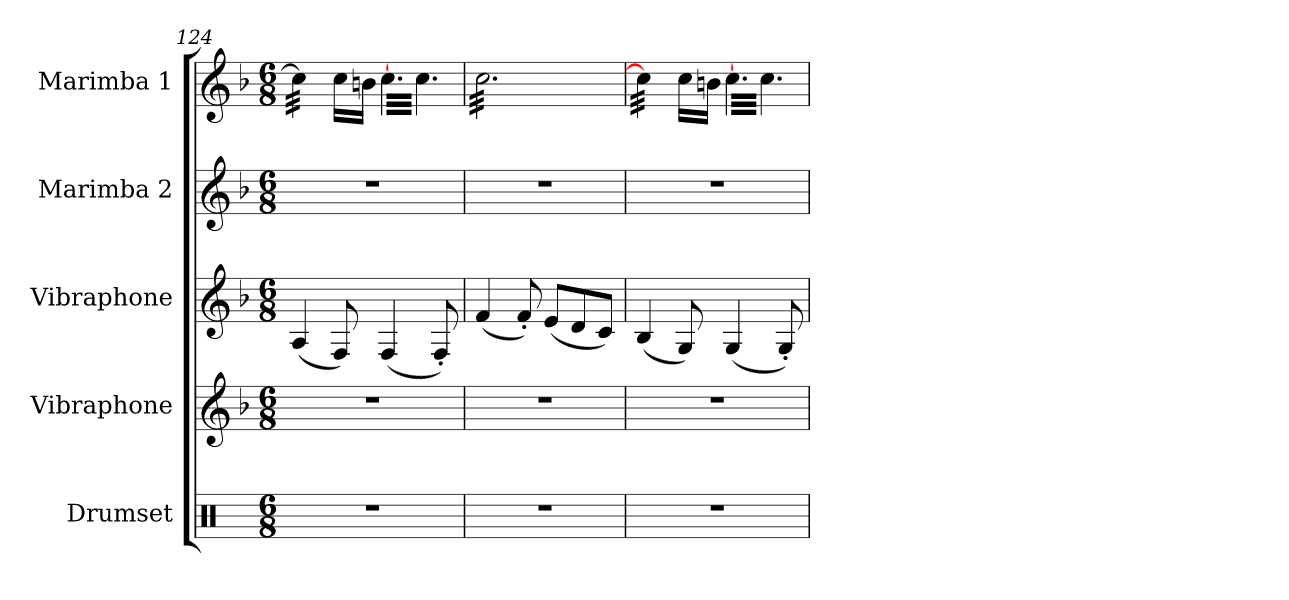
**kern	**kern	**kern	**kern	**kern
*part5	*part4	*part3	*part2	*part1
*staff5	*staff4	*staff3	*staff2	*staff1
*I"Drumset	*I"Vibraphone	*I"Vibraphone	*I"Marimba 2	*I"Marimba 1
*I'Drs.	*I'Vib.	*I'Vib.	*I'Mrm. 2	*I'Mrm. 1
*clefX	*clefG2	*clefG2	*clefG2	*clefG2
*k[]	*k[b-]	*k[b-]	*k[b-]	*k[b-]
*M6/8	*M6/8	*M6/8	*M6/8	*M6/8
=124	=124	=124	=124	=124
*	*	*	*	*tremolo
2.r	2.r	(4A/	2.r	32cc\]LLL
.	.	.	.	32cc\
.	.	.	.	32cc\
.	.	.	.	32cc\
.	.	.	.	32cc\
.	.	.	.	32cc\
.	.	.	.	32cc\
.	.	.	.	32cc\JJJ
*	*	*	*	*Xtremolo
.	.	8F/)	.	16cc\LL
.	.	.	.	16bn\JJ
*	*	*	*	*tremolo
.	.	(4F/	.	[32cc\LLL
.	.	.	.	32cc\
.	.	.	.	32cc\
.	.	.	.	32cc\
.	.	.	.	32cc\
.	.	.	.	32cc\
.	.	.	.	32cc\
.	.	.	.	32cc\
.	.	8F'/)	.	32cc\
.	.	.	.	32cc\
.	.	.	.	32cc\
.	.	.	.	32cc\JJJ
=125	=125	=125	=125	=125
2.r	2.r	(4f/	2.r	32cc\LLL
.	.	.	.	32cc\
.	.	.	.	32cc\
.	.	.	.	32cc\
.	.	.	.	32cc\
.	.	.	.	32cc\
.	.	.	.	32cc\
.	.	.	.	32cc\
.	.	8f'/)	.	32cc\
.	.	.	.	32cc\
.	.	.	.	32cc\
.	.	.	.	32cc\
.	.	(8e/L	.	32cc\
.	.	.	.	32cc\
.	.	.	.	32cc\
.	.	.	.	32cc\
.	.	8d/	.	32cc\
.	.	.	.	32cc\
.	.	.	.	32cc\
.	.	.	.	32cc\
.	.	8c/J)	.	32cc\
.	.	.	.	32cc\
.	.	.	.	32cc\
.	.	.	.	32cc\JJJ
!!LO:LB:g=z
=126	=126	=126	=126	=126
2.r	2.r	(4B-/	2.r	32cc\]LLL
.	.	.	.	32cc\
.	.	.	.	32cc\
.	.	.	.	32cc\
.	.	.	.	32cc\
.	.	.	.	32cc\
.	.	.	.	32cc\
.	.	.	.	32cc\JJJ
*	*	*	*	*Xtremolo
.	.	8G/)	.	16cc\LL
.	.	.	.	16bn\JJ
*	*	*	*	*tremolo
.	.	(4G/	.	[32cc\LLL
.	.	.	.	32cc\
.	.	.	.	32cc\
.	.	.	.	32cc\
.	.	.	.	32cc\
.	.	.	.	32cc\
.	.	.	.	32cc\
.	.	.	.	32cc\
.	.	8G'/)	.	32cc\
.	.	.	.	32cc\
.	.	.	.	32cc\
.	.	.	.	32cc\JJJ
*	*	*	*	*Xtremolo
=	=	=	=	=
*-	*-	*-	*-	*-
